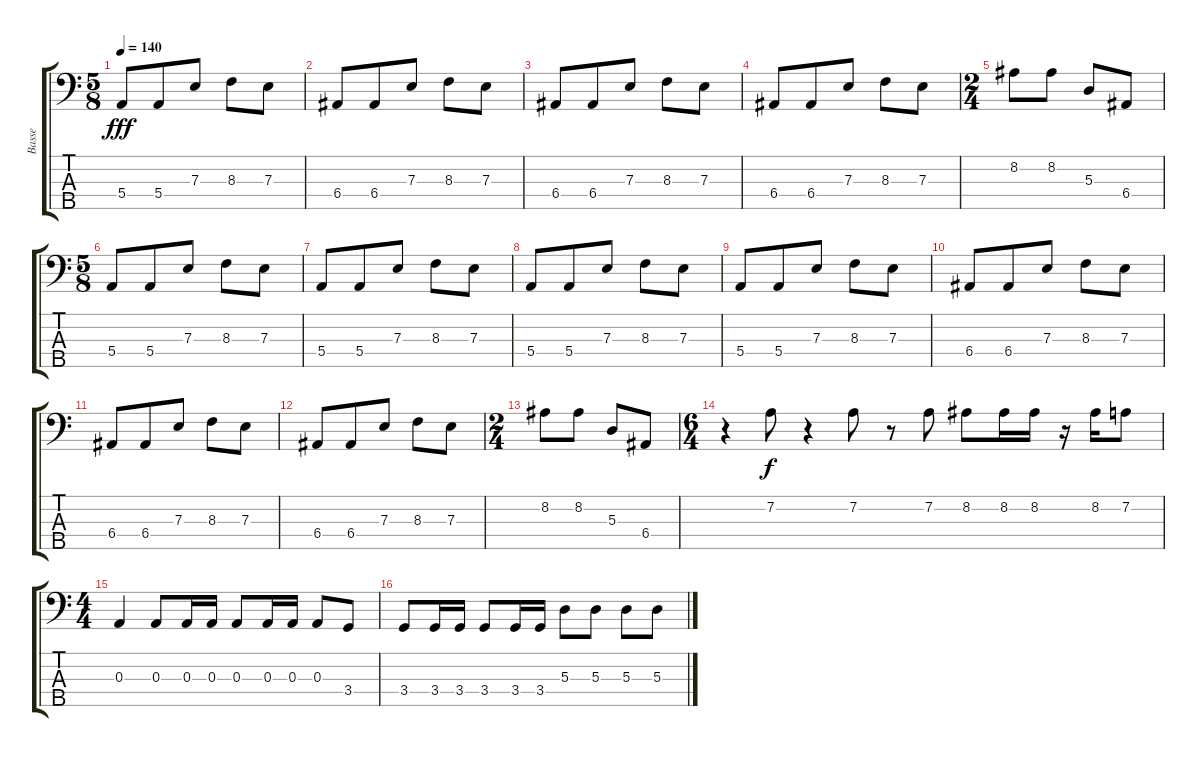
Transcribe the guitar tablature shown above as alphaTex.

\track ("Basse" "Basse") {instrument electricbasspick}
\staff {score tabs}
\tuning (G2 D2 A1 E1 B0) {hide}
\ts (5 8)
\tempo 140
\clef f4
\ks c
5.4.8{dy fff} 5.4.8 7.3.8 8.3.8 7.3.8 |
6.4.8 6.4.8 7.3.8 8.3.8 7.3.8 |
6.4.8 6.4.8 7.3.8 8.3.8 7.3.8 |
6.4.8 6.4.8 7.3.8 8.3.8 7.3.8 |
\ts (2 4)
8.2.8 8.2.8 5.3.8 6.4.8 |
\ts (5 8)
5.4.8 5.4.8 7.3.8 8.3.8 7.3.8 |
5.4.8 5.4.8 7.3.8 8.3.8 7.3.8 |
5.4.8 5.4.8 7.3.8 8.3.8 7.3.8 |
5.4.8 5.4.8 7.3.8 8.3.8 7.3.8 |
6.4.8 6.4.8 7.3.8 8.3.8 7.3.8 |
6.4.8 6.4.8 7.3.8 8.3.8 7.3.8 |
6.4.8 6.4.8 7.3.8 8.3.8 7.3.8 |
\ts (2 4)
8.2.8 8.2.8 5.3.8 6.4.8 |
\ts (6 4)
r.4 7.2.8{dy f} r.4 7.2.8 r.8 7.2.8 8.2.8 8.2.16 8.2.16 r.16 8.2.16 7.2.8 |
\ts (4 4)
0.3.4 0.3.8 0.3.16 0.3.16 0.3.8 0.3.16 0.3.16 0.3.8 3.4.8 |
3.4.8 3.4.16 3.4.16 3.4.8 3.4.16 3.4.16 5.3.8 5.3.8 5.3.8 5.3.8
